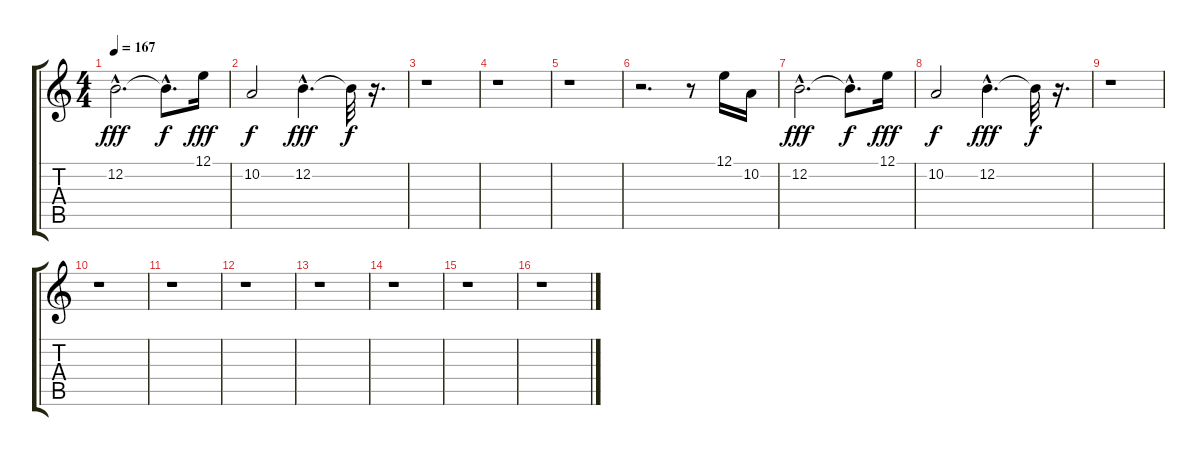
\track "" {instrument panflute}
\staff {score tabs}
\tuning (E4 B3 G3 D3 A2 E2) {hide}
\ts (4 4)
\tempo 167
\clef g2
\ks c
12.2{hac}.2{d dy fff} 12.2{hac t}.8{d dy f} 12.1.16{dy fff volume 16} |
10.2.2{dy f volume 16} 12.2{hac}.4{d dy fff volume 14} 12.2{t}.32{dy f} r.16{d} |
r.1 |
r.1 |
r.1 |
r.2{d} r.8 12.1.16 10.2.16 |
12.2{hac}.2{d dy fff} 12.2{hac t}.8{d dy f} 12.1.16{dy fff volume 16} |
10.2.2{dy f volume 16} 12.2{hac}.4{d dy fff volume 14} 12.2{t}.32{dy f} r.16{d} |
r.1 |
r.1 |
r.1 |
r.1 |
r.1 |
r.1 |
r.1 |
r.1
